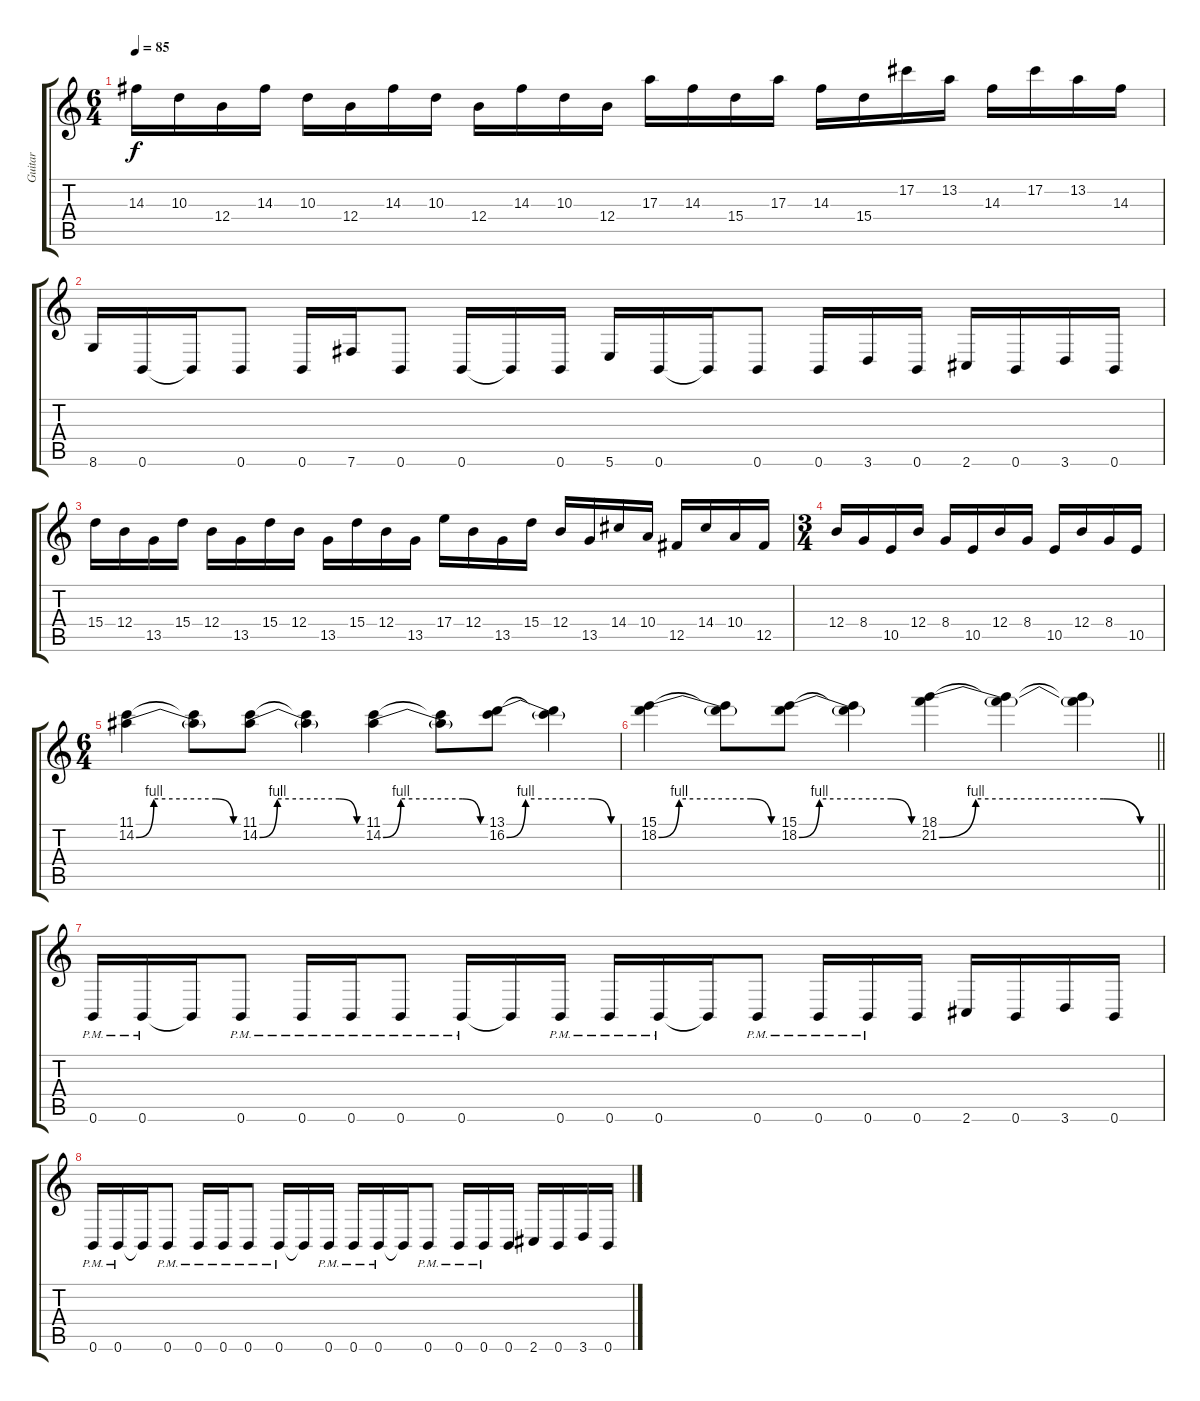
\track ("Guitar" "Guitar") {instrument overdrivenguitar}
\staff {score tabs}
\tuning (Db4 Ab3 E3 B2 Gb2 B1) {hide}
\ts (6 4)
\tempo 85
\clef g2
\ks c
14.3.16{dy f} 10.3.16 12.4.16 14.3.16 10.3.16 12.4.16 14.3.16 10.3.16 12.4.16 14.3.16 10.3.16 12.4.16 17.3.16 14.3.16 15.4.16 17.3.16 14.3.16 15.4.16 17.2.16 13.2.16 14.3.16 17.2.16 13.2.16 14.3.16 |
8.6.16 0.6.16 0.6{t}.16 0.6.8 0.6.16 7.6.16 0.6.8 0.6.16 0.6{t}.16 0.6.16 5.6.16 0.6.16 0.6{t}.16 0.6.8 0.6.16 3.6.16 0.6.16 2.6.16 0.6.16 3.6.16 0.6.16 |
15.4.16 12.4.16 13.5.16 15.4.16 12.4.16 13.5.16 15.4.16 12.4.16 13.5.16 15.4.16 12.4.16 13.5.16 17.4.16 12.4.16 13.5.16 15.4.16 12.4.16 13.5.16 14.4.16 10.4.16 12.5.16 14.4.16 10.4.16 12.5.16 |
\ts (3 4)
12.4.16 8.4.16 10.5.16 12.4.16 8.4.16 10.5.16 12.4.16 8.4.16 10.5.16 12.4.16 8.4.16 10.5.16 |
\ts (6 4)
(11.1 14.2{be (custom 0 0 10 4 45 4 55 0 60 0)}).4 (11.1{t} 14.2{t}).8 (11.1 14.2{be (custom 0 0 10 4 45 4 55 0 60 0)}).8 (11.1{t} 14.2{t}).4 (11.1 14.2{be (custom 0 0 10 4 45 4 55 0 60 0)}).4 (11.1{t} 14.2{t}).8 (13.1 16.2{be (custom 0 0 10 4 45 4 55 0 60 0)}).8 (13.1{t} 16.2{t}).4 |
\barLineRight lightlight
(15.1 18.2{be (custom 0 0 10 4 45 4 55 0 60 0)}).4 (15.1{t} 18.2{t}).8 (15.1 18.2{be (custom 0 0 10 4 45 4 55 0 60 0)}).8 (15.1{t} 18.2{t}).4 (18.1 21.2{be (custom 0 0 10 4 45 4 55 0 60 0)}).4 (18.1{t} 21.2{t}).4 (18.1{t} 21.2{t}).4 |
\section ("" "")
0.6{pm}.16 0.6{pm}.16 0.6{t}.16 0.6{pm}.8 0.6{pm}.16 0.6{pm}.16 0.6{pm}.8 0.6{pm}.16 0.6{t}.16 0.6{pm}.16 0.6{pm}.16 0.6{pm}.16 0.6{t}.16 0.6{pm}.8 0.6{pm}.16 0.6{pm}.16 0.6.16 2.6.16 0.6.16 3.6.16 0.6.16 |
0.6{pm}.16 0.6{pm}.16 0.6{t}.16 0.6{pm}.8 0.6{pm}.16 0.6{pm}.16 0.6{pm}.8 0.6{pm}.16 0.6{t}.16 0.6{pm}.16 0.6{pm}.16 0.6{pm}.16 0.6{t}.16 0.6{pm}.8 0.6{pm}.16 0.6{pm}.16 0.6.16 2.6.16 0.6.16 3.6.16 0.6.16
